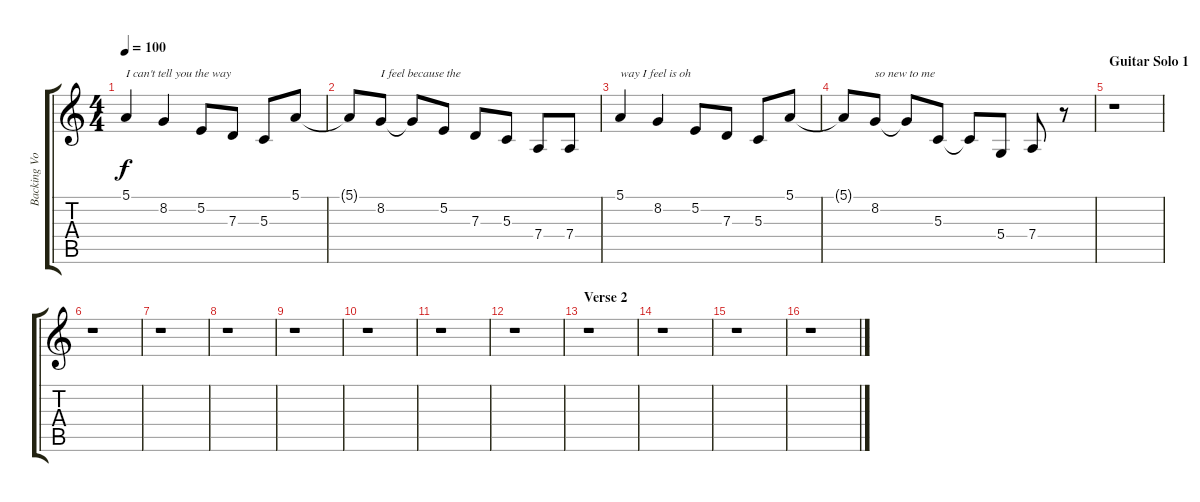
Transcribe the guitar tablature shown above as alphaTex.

\track ("Backing Vocals" "Backing Vo") {instrument altosax}
\staff {score tabs}
\tuning (E4 B3 G3 D3 A2 E2) {hide}
\ts (4 4)
\tempo 100
\clef g2
\ks c
5.1.4{txt "I can't tell you the way" dy f} 8.2.4 5.2.8 7.3.8 5.3.8 5.1.8 |
5.1{t}.8 8.2.8{txt "I feel because the"} 8.2{t}.8 5.2.8 7.3.8 5.3.8 7.4.8 7.4.8 |
5.1.4{txt "way I feel is oh"} 8.2.4 5.2.8 7.3.8 5.3.8 5.1.8 |
5.1{t}.8 8.2.8{txt "so new to me"} 8.2{t}.8 5.3.8 5.3{t}.8 5.4.8 7.4.8 r.8 |
\section ("" "Guitar Solo 1")
r.1 |
r.1 |
r.1 |
r.1 |
r.1 |
r.1 |
r.1 |
r.1 |
\section ("" "Verse 2")
r.1 |
r.1 |
r.1 |
r.1
